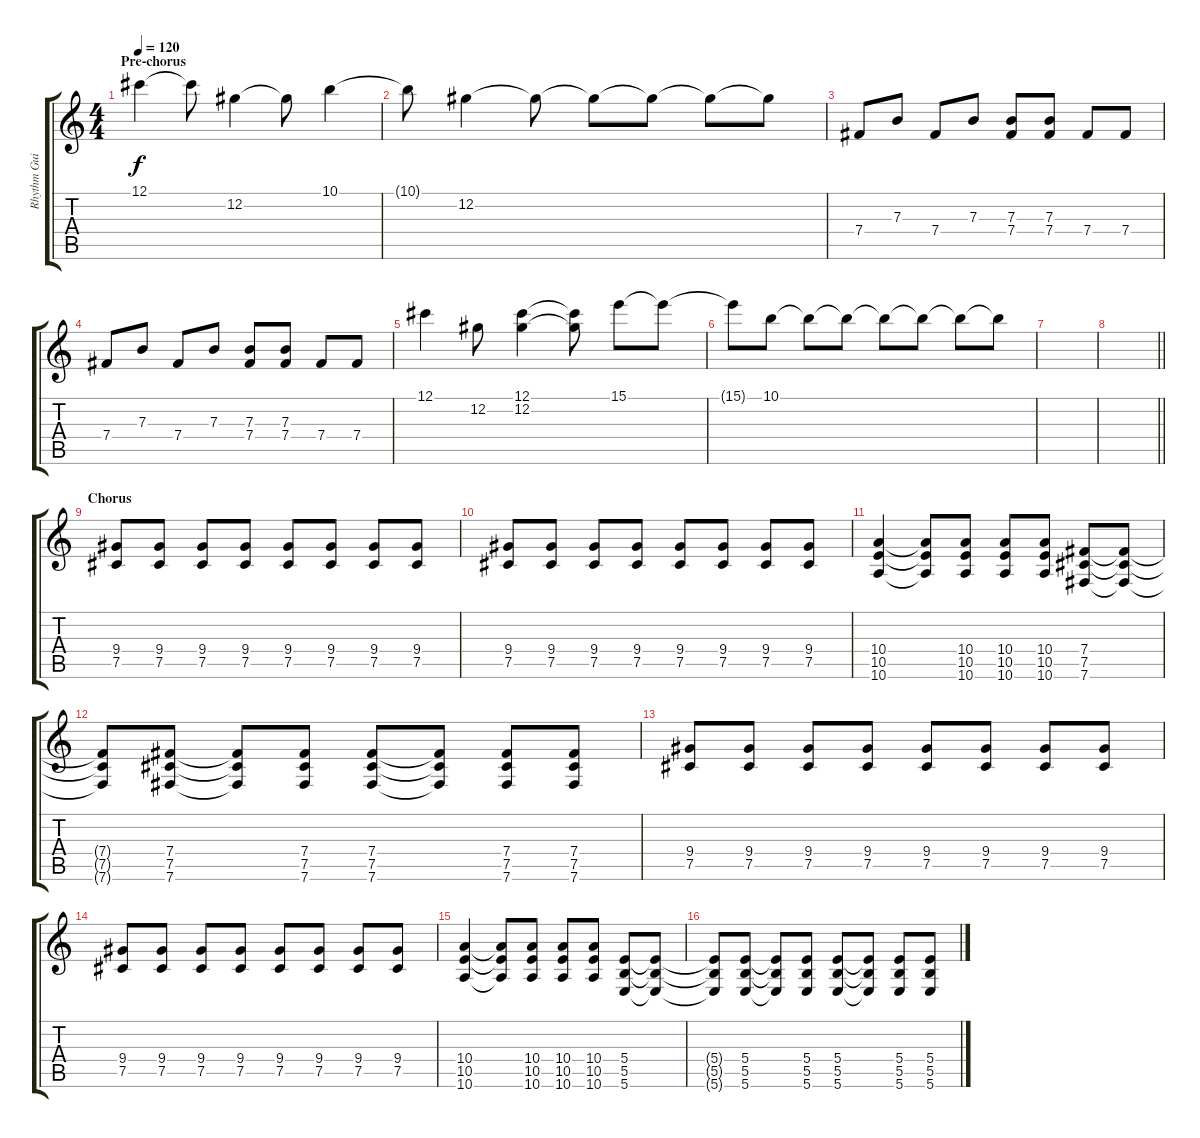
\track ("Rhythm Guitar" "Rhythm Gui") {instrument distortionguitar}
\staff {score tabs}
\tuning (Db4 Ab3 E3 B2 Gb2 B1) {hide}
\ts (4 4)
\section ("" "Pre-chorus")
\tempo 120
\clef g2
\ks c
12.1.4{dy f instrument electricguitarclean} 12.1{t}.8 12.2.4 12.2{t}.8 10.1.4 |
10.1{t}.8 12.2.4 12.2{t}.8 12.2{t}.8 12.2{t}.8 12.2{t}.8 12.2{t}.8 |
7.4.8{volume 9} 7.3.8 7.4.8 7.3.8 (7.3 7.4).8 (7.3 7.4).8 7.4.8 7.4.8 |
7.4.8 7.3.8 7.4.8 7.3.8 (7.3 7.4).8 (7.3 7.4).8 7.4.8 7.4.8 |
12.1.4 12.2.8 (12.1 12.2).4 (12.1{t} 12.2{t}).8 15.1.8 15.1{t}.8 |
15.1{t}.8 10.1.8 10.1{t}.8 10.1{t}.8 10.1{t}.8 10.1{t}.8 10.1{t}.8 10.1{t}.8 |
|
\barLineRight lightlight
|
\section ("" "Chorus")
(9.4 7.5).8{volume 16 instrument distortionguitar} (9.4 7.5).8 (9.4 7.5).8 (9.4 7.5).8 (9.4 7.5).8 (9.4 7.5).8 (9.4 7.5).8 (9.4 7.5).8 |
(9.4 7.5).8 (9.4 7.5).8 (9.4 7.5).8 (9.4 7.5).8 (9.4 7.5).8 (9.4 7.5).8 (9.4 7.5).8 (9.4 7.5).8 |
(10.4 10.5 10.6).4 (10.4{t} 10.5{t} 10.6{t}).8 (10.4 10.5 10.6).8 (10.4 10.5 10.6).8 (10.4 10.5 10.6).8 (7.4 7.5 7.6).8 (7.4{t} 7.5{t} 7.6{t}).8 |
(7.4{t} 7.5{t} 7.6{t}).8 (7.4 7.5 7.6).8 (7.4{t} 7.5{t} 7.6{t}).8 (7.4 7.5 7.6).8 (7.4 7.5 7.6).8 (7.4{t} 7.5{t} 7.6{t}).8 (7.4 7.5 7.6).8 (7.4 7.5 7.6).8 |
(9.4 7.5).8 (9.4 7.5).8 (9.4 7.5).8 (9.4 7.5).8 (9.4 7.5).8 (9.4 7.5).8 (9.4 7.5).8 (9.4 7.5).8 |
(9.4 7.5).8 (9.4 7.5).8 (9.4 7.5).8 (9.4 7.5).8 (9.4 7.5).8 (9.4 7.5).8 (9.4 7.5).8 (9.4 7.5).8 |
(10.4 10.5 10.6).4 (10.4{t} 10.5{t} 10.6{t}).8 (10.4 10.5 10.6).8 (10.4 10.5 10.6).8 (10.4 10.5 10.6).8 (5.4 5.5 5.6).8 (5.4{t} 5.5{t} 5.6{t}).8 |
(5.4{t} 5.5{t} 5.6{t}).8 (5.4 5.5 5.6).8 (5.4{t} 5.5{t} 5.6{t}).8 (5.4 5.5 5.6).8 (5.4 5.5 5.6).8 (5.4{t} 5.5{t} 5.6{t}).8 (5.4 5.5 5.6).8 (5.4 5.5 5.6).8
